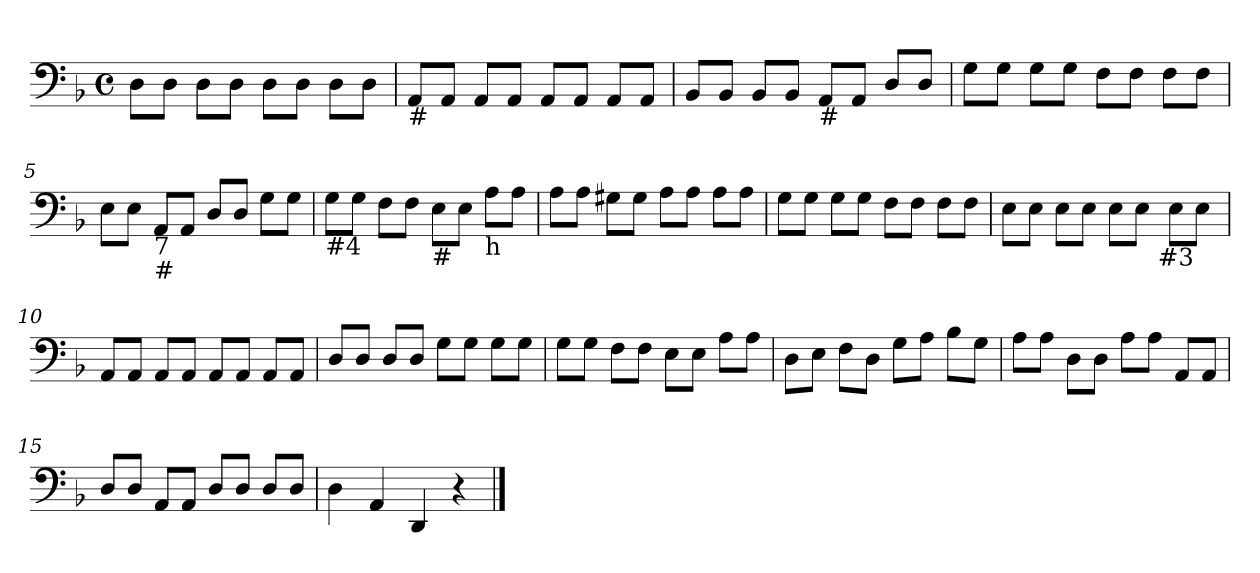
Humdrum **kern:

**kern
*part1
*staff1
*clefF4
*k[b-]
*F:
*M4/4
*met(c)
=1
8D\L
8D\J
8D\L
8D\J
8D\L
8D\J
8D\L
8D\J
=2
!LO:TX:b:t=#
8AA/L
8AA/J
8AA/L
8AA/J
8AA/L
8AA/J
8AA/L
8AA/J
=3
8BB-/L
8BB-/J
8BB-</L
8BB-/J
!LO:TX:b:t=#
8AA/L
8AA/J
8D/L
8D/J
=4
8G\L
8G\J
8G\L
8G\J
8F\L
8F\J
8F\L
8F\J
=5
8E\L
8E\J
!LO:TX:b:t=7
!LO:TX:b:t=#
8AA/L
8AA/J
8D/L
8D/J
8G\L
8G\J
!!LO:LB:g=z
=6
!LO:TX:b:t=#4
8G>\L
8G\J
8F\L
8F\J
!LO:TX:b:t=#
8E\L
8E\J
!LO:TX:b:t=h
8A\L
8A\J
=7
8A\L
8A\J
8G#X\L
8G#\J
8A\L
8A\J
8A\L
8A\J
=8
8G\L
8G\J
8G\L
8G\J
8F\L
8F\J
8F\L
8F\J
=9
!LO:TX:b:t=#3
*^
8E\L	2ryy
8E\J	.
8E>\L	.
8E\J	.
8E>\L	8..ryy
8E\J	.
!	!LO:TX:b:t=#3
.	4ryy
8E\L	.
8E\J	.
.	32ryy
*v	*v
=10
8AA/L
8AA/J
8AA/L
8AA/J
8AA/L
8AA/J
8AA/L
8AA/J
!!LO:LB:g=z
=11
8D/L
8D/J
8D/L
8D/J
8G\L
8G\J
8G\L
8G>\J
=12
8G>\L
8G\J
8F\L
8F\J
8E\L
8E\J
8A\L
8A\J
=13
8D\L
8E\J
8F\L
8D\J
8G>\L
8A\J
8B-\L
8G\J
=14
8A\L
8A\J
8D\L
8D\J
8A\L
8A\J
8AA/L
8AA/J
=15
8D/L
8D/J
8AA/L
8AA/J
8D/L
8D/J
8D/L
8D/J
=16
4D\
4AA/
4DD/
4r
==
*-
